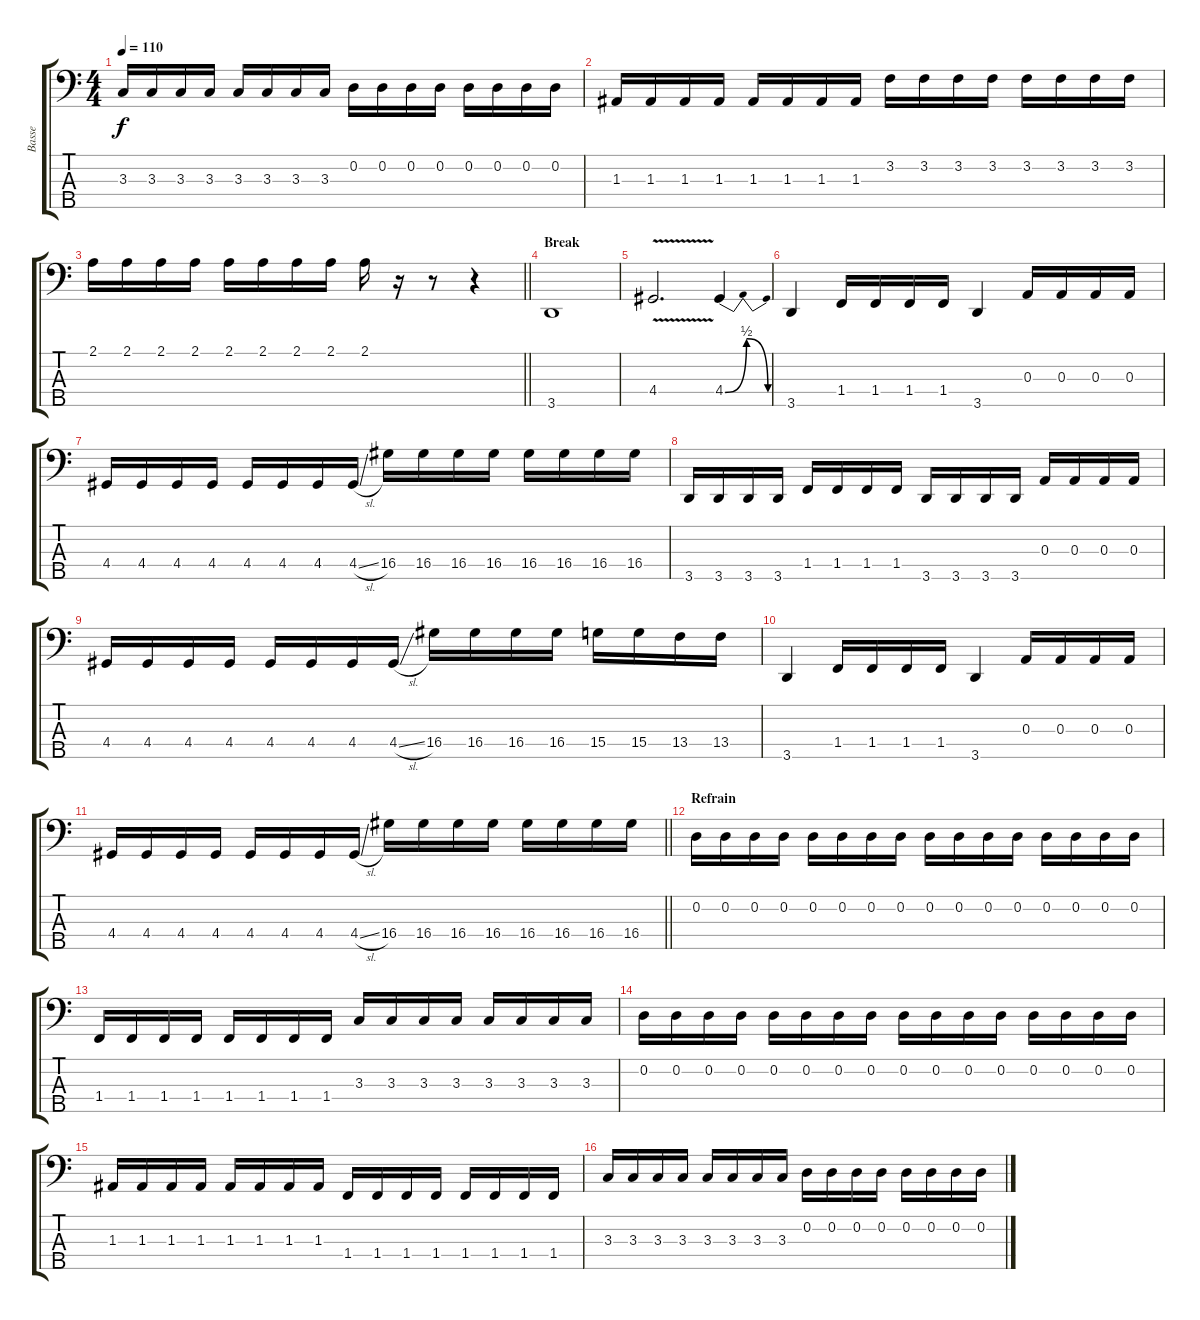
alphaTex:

\track ("Basse" "Basse") {instrument electricbasspick}
\staff {score tabs}
\tuning (G2 D2 A1 E1 B0) {hide}
\ts (4 4)
\tempo 110
\clef f4
\ks c
3.3.16{dy f} 3.3.16 3.3.16 3.3.16 3.3.16 3.3.16 3.3.16 3.3.16 0.2.16 0.2.16 0.2.16 0.2.16 0.2.16 0.2.16 0.2.16 0.2.16 |
1.3.16 1.3.16 1.3.16 1.3.16 1.3.16 1.3.16 1.3.16 1.3.16 3.2.16 3.2.16 3.2.16 3.2.16 3.2.16 3.2.16 3.2.16 3.2.16 |
\barLineRight lightlight
2.1.16 2.1.16 2.1.16 2.1.16 2.1.16 2.1.16 2.1.16 2.1.16 2.1.16 r.16 r.8 r.4 |
\section ("" "Break")
3.5.1 |
4.4{v}.2{d} 4.4{be (bendrelease 0 0 20 2 40 2 60 0)}.4 |
3.5.4 1.4.16 1.4.16 1.4.16 1.4.16 3.5.4 0.3.16 0.3.16 0.3.16 0.3.16 |
4.4.16 4.4.16 4.4.16 4.4.16 4.4.16 4.4.16 4.4.16 4.4{sl}.16 16.4.16 16.4.16 16.4.16 16.4.16 16.4.16 16.4.16 16.4.16 16.4.16 |
3.5.16 3.5.16 3.5.16 3.5.16 1.4.16 1.4.16 1.4.16 1.4.16 3.5.16 3.5.16 3.5.16 3.5.16 0.3.16 0.3.16 0.3.16 0.3.16 |
4.4.16 4.4.16 4.4.16 4.4.16 4.4.16 4.4.16 4.4.16 4.4{sl}.16 16.4.16 16.4.16 16.4.16 16.4.16 15.4.16 15.4.16 13.4.16 13.4.16 |
3.5.4 1.4.16 1.4.16 1.4.16 1.4.16 3.5.4 0.3.16 0.3.16 0.3.16 0.3.16 |
\barLineRight lightlight
4.4.16 4.4.16 4.4.16 4.4.16 4.4.16 4.4.16 4.4.16 4.4{sl}.16 16.4.16 16.4.16 16.4.16 16.4.16 16.4.16 16.4.16 16.4.16 16.4.16 |
\section ("" "Refrain")
0.2.16 0.2.16 0.2.16 0.2.16 0.2.16 0.2.16 0.2.16 0.2.16 0.2.16 0.2.16 0.2.16 0.2.16 0.2.16 0.2.16 0.2.16 0.2.16 |
1.4.16 1.4.16 1.4.16 1.4.16 1.4.16 1.4.16 1.4.16 1.4.16 3.3.16 3.3.16 3.3.16 3.3.16 3.3.16 3.3.16 3.3.16 3.3.16 |
0.2.16 0.2.16 0.2.16 0.2.16 0.2.16 0.2.16 0.2.16 0.2.16 0.2.16 0.2.16 0.2.16 0.2.16 0.2.16 0.2.16 0.2.16 0.2.16 |
1.3.16 1.3.16 1.3.16 1.3.16 1.3.16 1.3.16 1.3.16 1.3.16 1.4.16 1.4.16 1.4.16 1.4.16 1.4.16 1.4.16 1.4.16 1.4.16 |
3.3.16 3.3.16 3.3.16 3.3.16 3.3.16 3.3.16 3.3.16 3.3.16 0.2.16 0.2.16 0.2.16 0.2.16 0.2.16 0.2.16 0.2.16 0.2.16
